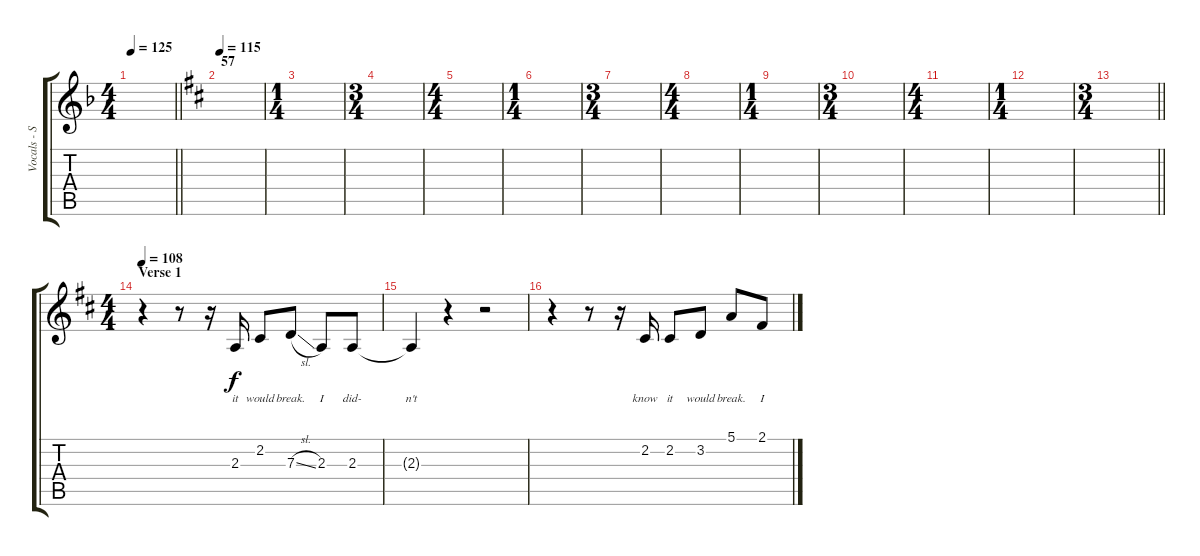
\track ("Vocals - Simon Neil" "Vocals - S") {instrument altosax}
\staff {score tabs}
\tuning (E4 B3 G3 D3 A2 E2) {hide}
\ts (4 4)
\tempo 125
\clef g2
\barLineRight lightlight
\ks dminor
|
\section ("" "57")
\tempo 115
\ks d
|
\ts (1 4)
|
\ts (3 4)
|
\ts (4 4)
|
\ts (1 4)
|
\ts (3 4)
|
\ts (4 4)
|
\ts (1 4)
|
\ts (3 4)
|
\ts (4 4)
|
\ts (1 4)
|
\ts (3 4)
\barLineRight lightlight
|
\ts (4 4)
\section ("" "Verse 1")
\tempo 108
r.4 r.8 r.16 2.3.16{lyrics (0 "it") lyrics (1 "") lyrics (2 "") lyrics (3 "") lyrics (4 "")} 2.2.8{lyrics (0 "would") lyrics (1 "") lyrics (2 "") lyrics (3 "") lyrics (4 "")} 7.3{sl}.8{lyrics (0 "break.") lyrics (1 "") lyrics (2 "") lyrics (3 "") lyrics (4 "")} 2.3.8{lyrics (0 "I") lyrics (1 "") lyrics (2 "") lyrics (3 "") lyrics (4 "")} 2.3.8{lyrics (0 "did-") lyrics (1 "") lyrics (2 "") lyrics (3 "") lyrics (4 "")} |
2.3{t}.4{lyrics (0 "n't") lyrics (1 "") lyrics (2 "") lyrics (3 "") lyrics (4 "")} r.4 r.2 |
r.4 r.8 r.16 2.2.16{lyrics (0 "know") lyrics (1 "") lyrics (2 "") lyrics (3 "") lyrics (4 "")} 2.2.8{lyrics (0 "it") lyrics (1 "") lyrics (2 "") lyrics (3 "") lyrics (4 "")} 3.2.8{lyrics (0 "would") lyrics (1 "") lyrics (2 "") lyrics (3 "") lyrics (4 "")} 5.1.8{lyrics (0 "break.") lyrics (1 "") lyrics (2 "") lyrics (3 "") lyrics (4 "")} 2.1.8{lyrics (0 "I") lyrics (1 "") lyrics (2 "") lyrics (3 "") lyrics (4 "")}
